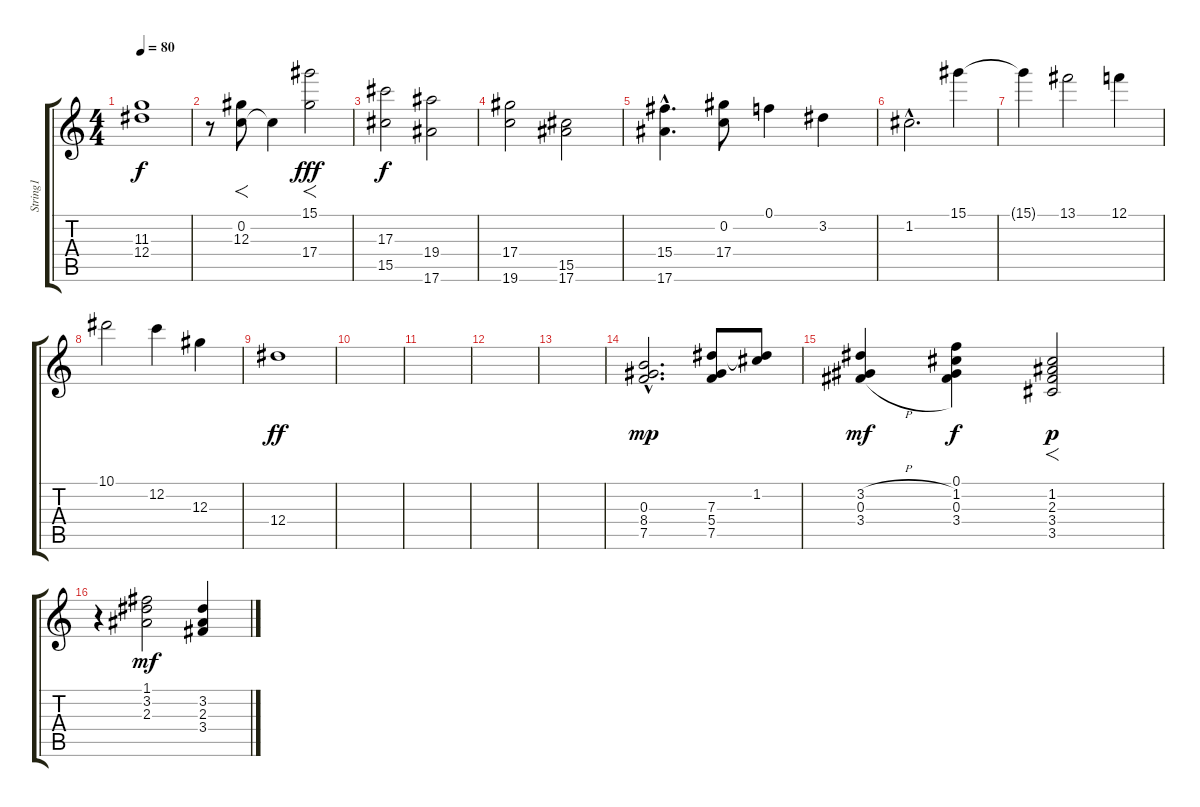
\track ("String1" "String1") {instrument stringensemble1}
\staff {score tabs}
\tuning (F5 C5 Ab4 Eb4 Bb3 F3) {hide}
\ts (4 4)
\tempo 80
\clef g2
\ks c
(11.3 12.4).1{dy f} |
r.8 (0.2 12.3).8{f} 0.2{t}.4 (15.1 17.4).2{f dy fff} |
(17.3 15.5).2{dy f} (19.4 17.6).2 |
(17.4 19.6).2 (15.5 17.6).2 |
(15.4{hac} 17.6{hac}).4{d} (0.2 17.4).8 0.1.4 3.2.4 |
1.2{hac}.2{d} 15.1.4 |
15.1{t}.4 13.1.2 12.1.4 |
10.1.2 12.2.4 12.3.4 |
12.4.1{dy ff} |
|
|
|
|
(0.3{hac} 8.4{hac} 7.5{hac}).2{d dy mp} (7.3 5.4 7.5).8 (1.2 7.3{t}).8 |
(3.2{h} 0.3{h} 3.4{h}).4{dy mf} (0.1 1.2 0.3 3.4).4{dy f} (1.2 2.3 3.4 3.5).2{f dy p} |
r.4 (1.1 3.2 2.3).2{dy mf} (3.2 2.3 3.4).4
